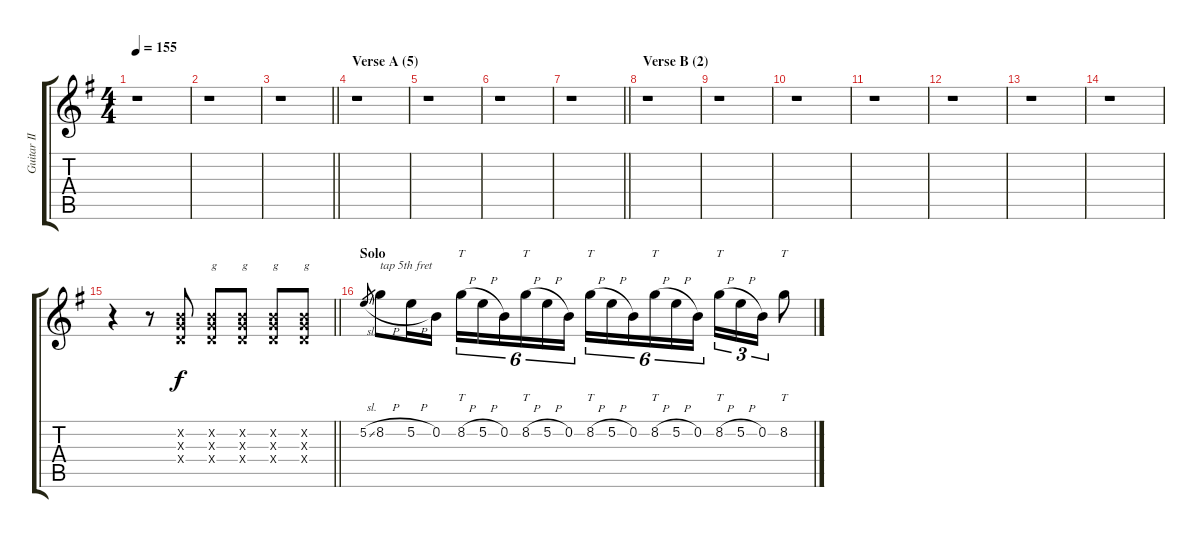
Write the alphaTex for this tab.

\track ("Guitar II" "Guitar II") {instrument distortionguitar}
\staff {score tabs}
\tuning (E4 B3 G3 D3 A2 E2) {hide}
\ts (4 4)
\tempo 155
\clef g2
\ks eminor
r.1{dy f} |
r.1 |
\barLineRight lightlight
r.1 |
\section ("" "Verse A (5)")
r.1 |
r.1 |
r.1 |
\barLineRight lightlight
r.1 |
\section ("" "Verse B (2)")
r.1 |
r.1 |
r.1 |
r.1 |
r.1 |
r.1 |
r.1 |
\barLineRight lightlight
r.4{volume 16 balance 8} r.8 (0.2{x} 0.3{x} 0.4{x}).8 (0.2{x} 0.3{x} 0.4{x}).8{txt "g"} (0.2{x} 0.3{x} 0.4{x}).8{txt "g"} (0.2{x} 0.3{x} 0.4{x}).8{txt "g"} (0.2{x} 0.3{x} 0.4{x}).8{txt "g"} |
\section ("" "Solo")
5.2{sl}.8{gr} 8.2{h}.8{txt "tap 5th fret"} 5.2{h}.16 0.2.16 8.2{h}.16{tt tu (6 4)} 5.2{h}.16{tu (6 4)} 0.2.16{tu (6 4)} 8.2{h}.16{tt tu (6 4)} 5.2{h}.16{tu (6 4)} 0.2.16{tu (6 4)} 8.2{h}.16{tt tu (6 4)} 5.2{h}.16{tu (6 4)} 0.2.16{tu (6 4)} 8.2{h}.16{tt tu (6 4)} 5.2{h}.16{tu (6 4)} 0.2.16{tu (6 4)} 8.2{h}.16{tt tu (3 2)} 5.2{h}.16{tu (3 2)} 0.2.16{tu (3 2)} 8.2{ss}.8{tt}
